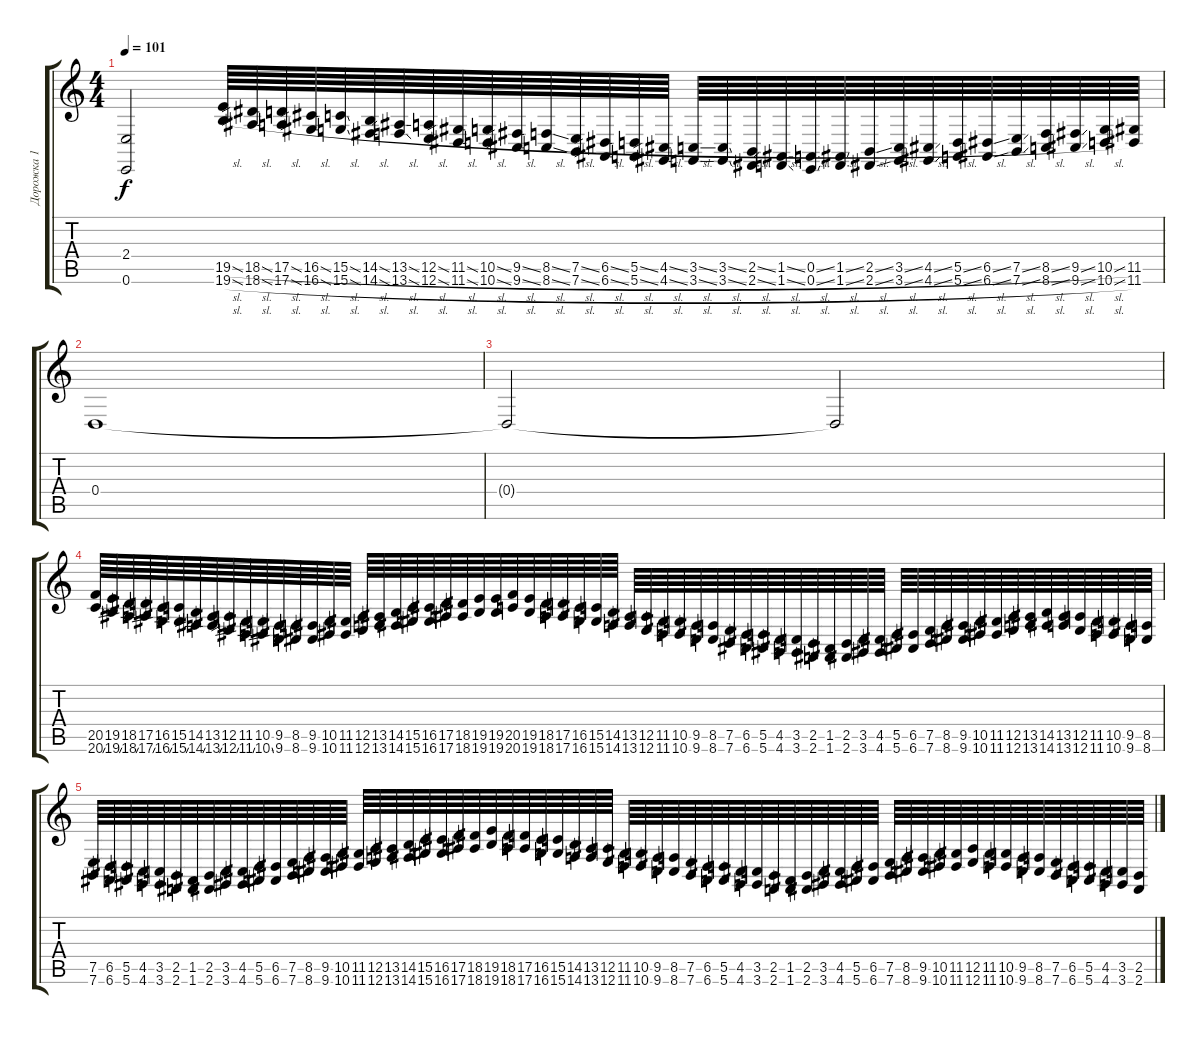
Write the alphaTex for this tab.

\track ("Дорожка 1" "Дорожка 1") {instrument taikodrum}
\staff {score tabs}
\tuning (E4 B3 G3 D3 A2 E2) {hide}
\ts (4 4)
\tempo 101
\clef g2
\ks c
(2.4{t} 0.6{t}).2{dy f} (19.5{sl} 19.6{sl}).64 (18.5{sl} 18.6{sl}).64 (17.5{sl} 17.6{sl}).64 (16.5{sl} 16.6{sl}).64 (15.5{sl} 15.6{sl}).64 (14.5{sl} 14.6{sl}).64 (13.5{sl} 13.6{sl}).64 (12.5{sl} 12.6{sl}).64 (11.5{sl} 11.6{sl}).64 (10.5{sl} 10.6{sl}).64 (9.5{sl} 9.6{sl}).64 (8.5{sl} 8.6{sl}).64 (7.5{sl} 7.6{sl}).64 (6.5{sl} 6.6{sl}).64 (5.5{sl} 5.6{sl}).64 (4.5{sl} 4.6{sl}).64 (3.5{sl} 3.6{sl}).64 (3.5{sl} 3.6{sl}).64 (2.5{sl} 2.6{sl}).64 (1.5{sl} 1.6{sl}).64 (0.5{sl} 0.6{sl}).64 (1.5{sl} 1.6{sl}).64 (2.5{sl} 2.6{sl}).64 (3.5{sl} 3.6{sl}).64 (4.5{sl} 4.6{sl}).64 (5.5{sl} 5.6{sl}).64 (6.5{sl} 6.6{sl}).64 (7.5{sl} 7.6{sl}).64 (8.5{sl} 8.6{sl}).64 (9.5{sl} 9.6{sl}).64 (10.5{sl} 10.6{sl}).64 (11.5 11.6).64 |
0.4.1 |
0.4{t}.2 0.4{t}.2 |
(20.5 20.6{ss}).64 (19.5 19.6{ss}).64 (18.5 18.6{ss}).64 (17.5 17.6{ss}).64 (16.5 16.6{ss}).64 (15.5 15.6{ss}).64 (14.5 14.6{ss}).64 (13.5 13.6{ss}).64 (12.5 12.6{ss}).64 (11.5 11.6{ss}).64 (10.5 10.6{ss}).64 (9.5 9.6).64 (8.5 8.6).64 (9.5 9.6).64 (10.5 10.6).64 (11.5 11.6).64 (12.5 12.6).64 (13.5 13.6).64 (14.5 14.6).64 (15.5 15.6).64 (16.5 16.6).64 (17.5 17.6).64 (18.5 18.6).64 (19.5 19.6).64 (19.5 19.6).64 (20.5 20.6).64 (19.5 19.6).64 (18.5 18.6).64 (17.5 17.6).64 (16.5 16.6).64 (15.5 15.6).64 (14.5 14.6).64 (13.5 13.6).64 (12.5 12.6).64 (11.5 11.6).64 (10.5 10.6).64 (9.5 9.6).64 (8.5 8.6).64 (7.5 7.6).64 (6.5 6.6).64 (5.5 5.6).64 (4.5 4.6).64 (3.5 3.6).64 (2.5 2.6).64 (1.5 1.6).64 (2.5 2.6).64 (3.5 3.6).64 (4.5 4.6).64 (5.5 5.6).64 (6.5 6.6).64 (7.5 7.6).64 (8.5 8.6).64 (9.5 9.6).64 (10.5 10.6).64 (11.5 11.6).64 (12.5 12.6).64 (13.5 13.6).64 (14.5 14.6).64 (13.5 13.6).64 (12.5 12.6).64 (11.5 11.6).64 (10.5 10.6).64 (9.5 9.6).64 (8.5 8.6).64 |
(7.5 7.6).64 (6.5 6.6).64 (5.5 5.6).64 (4.5 4.6).64 (3.5 3.6).64 (2.5 2.6).64 (1.5 1.6).64 (2.5 2.6).64 (3.5 3.6).64 (4.5 4.6).64 (5.5 5.6).64 (6.5 6.6).64 (7.5 7.6).64 (8.5 8.6).64 (9.5 9.6).64 (10.5 10.6).64 (11.5 11.6).64 (12.5 12.6).64 (13.5 13.6).64 (14.5 14.6).64 (15.5 15.6).64 (16.5 16.6).64 (17.5 17.6).64 (18.5 18.6).64 (19.5 19.6).64 (18.5 18.6).64 (17.5 17.6).64 (16.5 16.6).64 (15.5 15.6).64 (14.5 14.6).64 (13.5 13.6).64 (12.5 12.6).64 (11.5 11.6).64 (10.5 10.6).64 (9.5 9.6).64 (8.5 8.6).64 (7.5 7.6).64 (6.5 6.6).64 (5.5 5.6).64 (4.5 4.6).64 (3.5 3.6).64 (2.5 2.6).64 (1.5 1.6).64 (2.5 2.6).64 (3.5 3.6).64 (4.5 4.6).64 (5.5 5.6).64 (6.5 6.6).64 (7.5 7.6).64 (8.5 8.6).64 (9.5 9.6).64 (10.5 10.6).64 (11.5 11.6).64 (12.5 12.6).64 (11.5 11.6).64 (10.5 10.6).64 (9.5 9.6).64 (8.5 8.6).64 (7.5 7.6).64 (6.5 6.6).64 (5.5 5.6).64 (4.5 4.6).64 (3.5 3.6).64 (2.5 2.6).64
